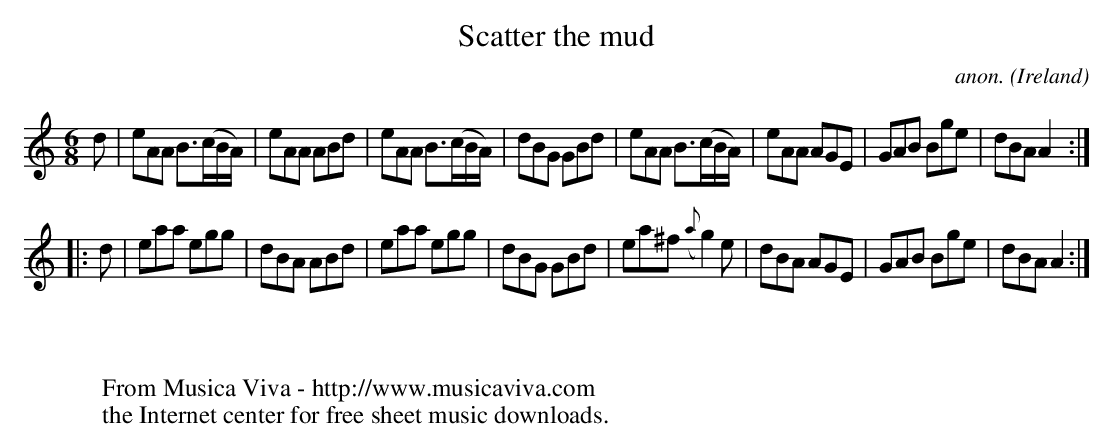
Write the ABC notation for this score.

X:1
T:Scatter the mud
C:anon.
O:Ireland
M:6/8
L:1/8
K:Am
d|eAA B>(cB/A/)|eAA ABd|eAA B>(cB/A/)|dBG GBd|eAA B>(cB/A/)|eAA AGE|GAB Bge|dBA A2:|
|:d|eaa egg|dBA ABd|eaa egg|dBG GBd|ea^f ({a}g2)e|dBA AGE|GAB Bge|dBA A2:|
W:
W:
W: From Musica Viva - http://www.musicaviva.com
W: the Internet center for free sheet music downloads.
